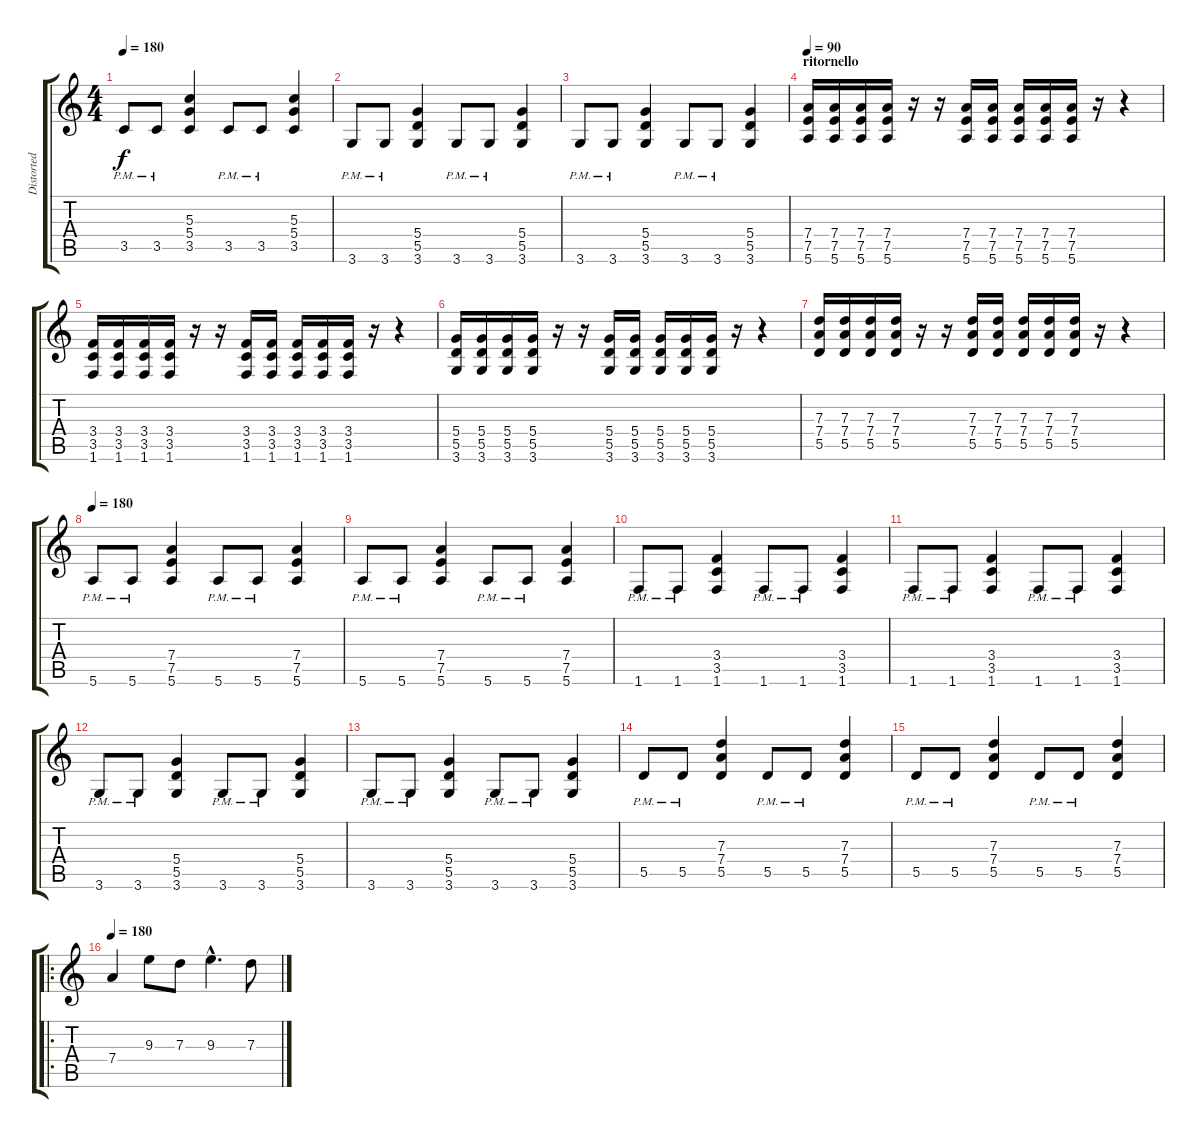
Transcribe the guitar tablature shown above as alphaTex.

\track ("Distorted Gtr 1" "Distorted ") {instrument acousticguitarnylon}
\staff {score tabs}
\tuning (E4 B3 G3 D3 A2 E2) {hide}
\ts (4 4)
\tempo 180
\clef g2
\ks aminor
3.5{pm}.8{dy f} 3.5{pm}.8 (5.3 5.4 3.5).4 3.5{pm}.8 3.5{pm}.8 (5.3 5.4 3.5).4 |
3.6{pm}.8 3.6{pm}.8 (5.4 5.5 3.6).4 3.6{pm}.8 3.6{pm}.8 (5.4 5.5 3.6).4 |
3.6{pm}.8 3.6{pm}.8 (5.4 5.5 3.6).4 3.6{pm}.8 3.6{pm}.8 (5.4 5.5 3.6).4 |
\section ("" "ritornello")
\tempo 90
(7.4 7.5 5.6).16 (7.4 7.5 5.6).16 (7.4 7.5 5.6).16 (7.4 7.5 5.6).16 r.16 r.16 (7.4 7.5 5.6).16 (7.4 7.5 5.6).16 (7.4 7.5 5.6).16 (7.4 7.5 5.6).16 (7.4 7.5 5.6).16 r.16 r.4 |
(3.4 3.5 1.6).16 (3.4 3.5 1.6).16 (3.4 3.5 1.6).16 (3.4 3.5 1.6).16 r.16 r.16 (3.4 3.5 1.6).16 (3.4 3.5 1.6).16 (3.4 3.5 1.6).16 (3.4 3.5 1.6).16 (3.4 3.5 1.6).16 r.16 r.4 |
(5.4 5.5 3.6).16 (5.4 5.5 3.6).16 (5.4 5.5 3.6).16 (5.4 5.5 3.6).16 r.16 r.16 (5.4 5.5 3.6).16 (5.4 5.5 3.6).16 (5.4 5.5 3.6).16 (5.4 5.5 3.6).16 (5.4 5.5 3.6).16 r.16 r.4 |
(7.3 7.4 5.5).16 (7.3 7.4 5.5).16 (7.3 7.4 5.5).16 (7.3 7.4 5.5).16 r.16 r.16 (7.3 7.4 5.5).16 (7.3 7.4 5.5).16 (7.3 7.4 5.5).16 (7.3 7.4 5.5).16 (7.3 7.4 5.5).16 r.16 r.4 |
\tempo 180
5.6{pm}.8 5.6{pm}.8 (7.4 7.5 5.6).4 5.6{pm}.8 5.6{pm}.8 (7.4 7.5 5.6).4 |
5.6{pm}.8 5.6{pm}.8 (7.4 7.5 5.6).4 5.6{pm}.8 5.6{pm}.8 (7.4 7.5 5.6).4 |
1.6{pm}.8 1.6{pm}.8 (3.4 3.5 1.6).4 1.6{pm}.8 1.6{pm}.8 (3.4 3.5 1.6).4 |
1.6{pm}.8 1.6{pm}.8 (3.4 3.5 1.6).4 1.6{pm}.8 1.6{pm}.8 (3.4 3.5 1.6).4 |
3.6{pm}.8 3.6{pm}.8 (5.4 5.5 3.6).4 3.6{pm}.8 3.6{pm}.8 (5.4 5.5 3.6).4 |
3.6{pm}.8 3.6{pm}.8 (5.4 5.5 3.6).4 3.6{pm}.8 3.6{pm}.8 (5.4 5.5 3.6).4 |
5.5{pm}.8 5.5{pm}.8 (7.3 7.4 5.5).4 5.5{pm}.8 5.5{pm}.8 (7.3 7.4 5.5).4 |
5.5{pm}.8 5.5{pm}.8 (7.3 7.4 5.5).4 5.5{pm}.8 5.5{pm}.8 (7.3 7.4 5.5).4 |
\ro
\tempo 180
7.4.4 9.3.8 7.3.8 9.3{hac}.4{d} 7.3.8
